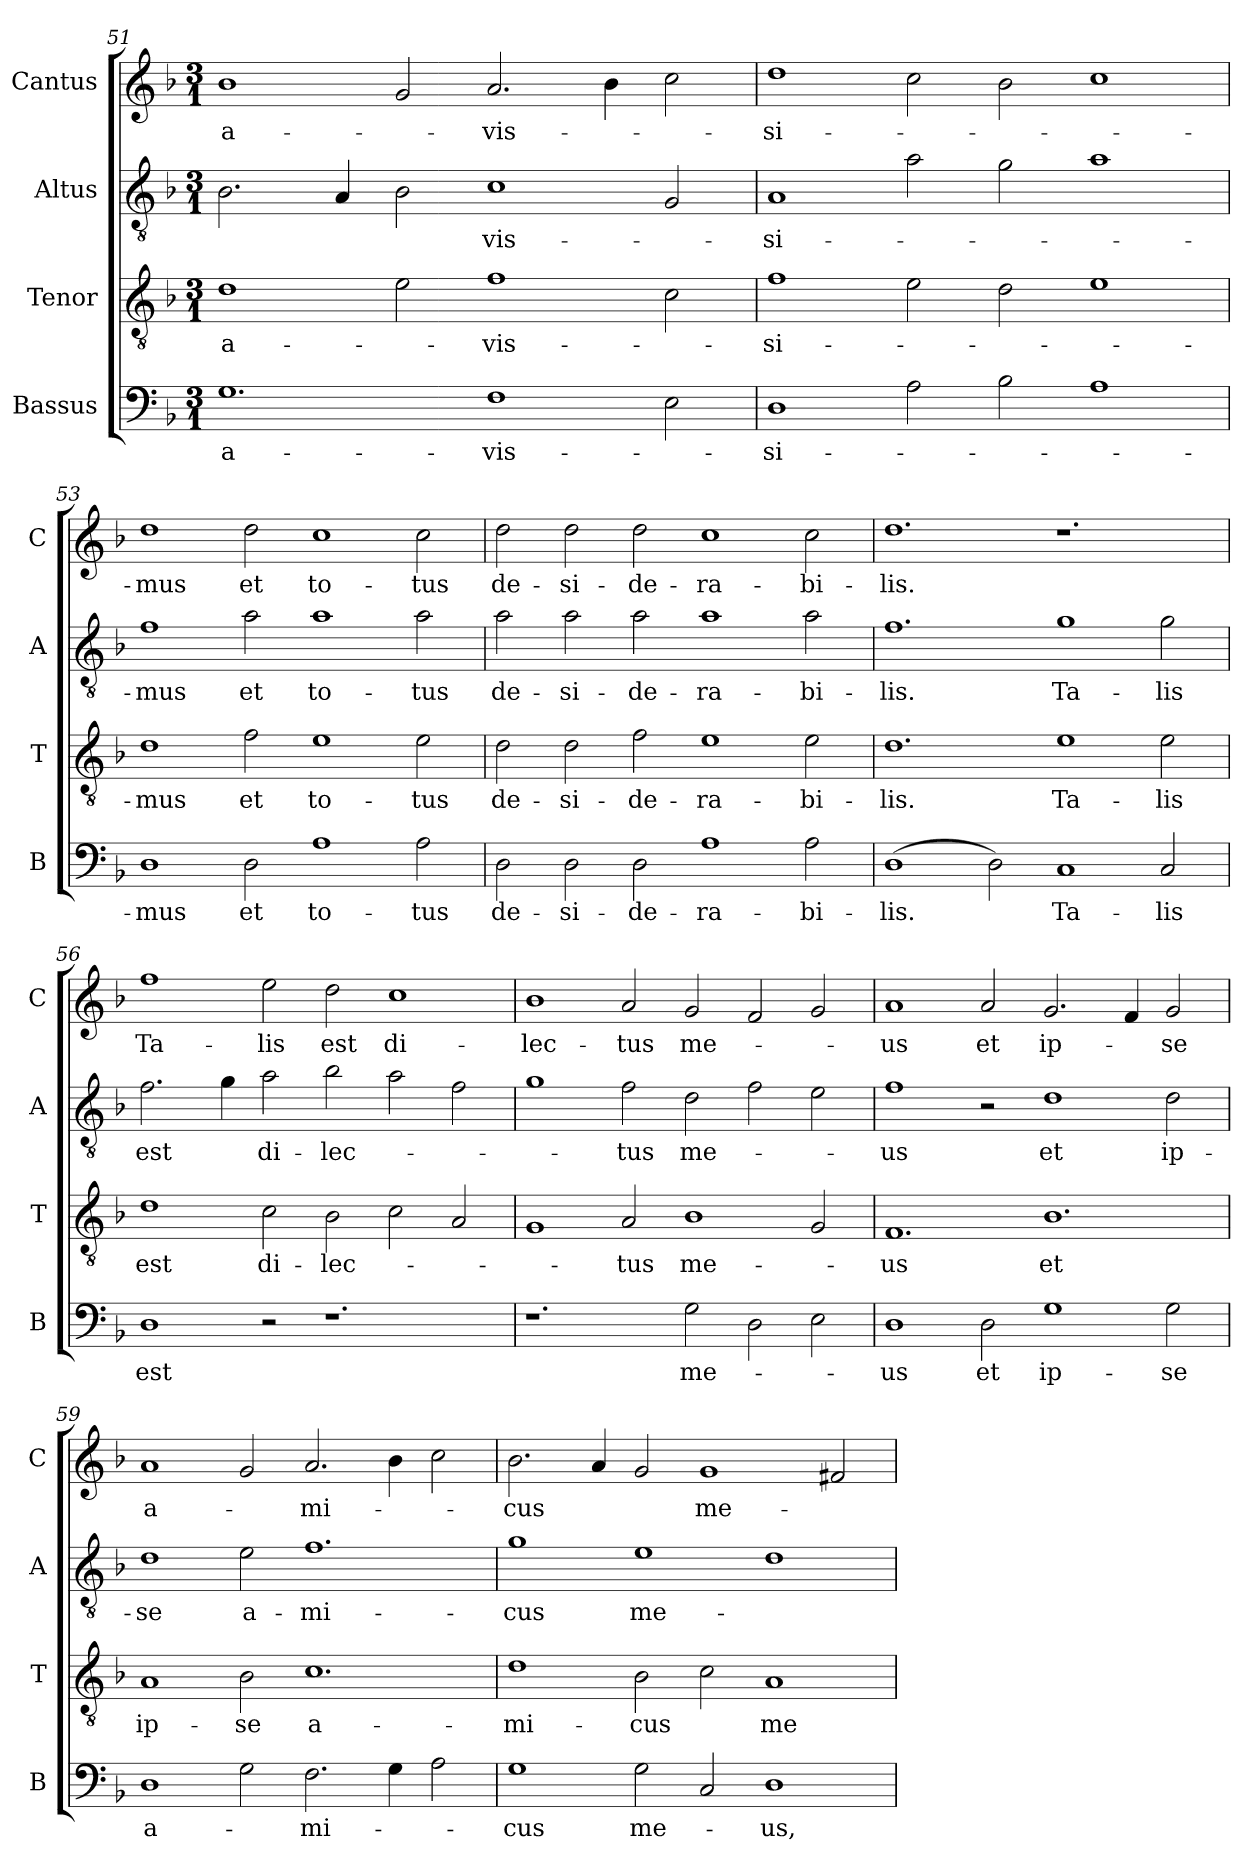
**kern	**text	**kern	**text	**kern	**text	**kern	**text
*part4	*part4	*part3	*part3	*part2	*part2	*part1	*part1
*staff4	*staff4	*staff3	*staff3	*staff2	*staff2	*staff1	*staff1
*I"Bassus	*	*I"Tenor	*	*I"Altus	*	*I"Cantus	*
*I'B	*	*I'T	*	*I'A	*	*I'C	*
!!LO:LB:g=z
*clefF4	*	*clefGv2	*	*clefGv2	*	*clefG2	*
*k[b-]	*	*k[b-]	*	*k[b-]	*	*k[b-]	*
*M3/1	*	*M3/1	*	*M3/1	*	*M3/1	*
=51	=51	=51	=51	=51	=51	=51	=51
1.G	-a-	1d	-a-	2.B-	.	1b-	-a-
.	.	.	.	4A	.	.	.
.	.	2e	.	2B-	.	2g	.
1F	-vis-	1f	-vis-	1c	-vis-	2.a	-vis-
.	.	.	.	.	.	4b-	.
2E	.	2c	.	2G	.	2cc	.
=52	=52	=52	=52	=52	=52	=52	=52
1D	-si-	1f	-si-	1A	-si-	1dd	-si-
2A	.	2e	.	2a	.	2cc	.
2B-	.	2d	.	2g	.	2b-	.
1A	.	1e	.	1a	.	1cc	.
=53	=53	=53	=53	=53	=53	=53	=53
1D	-mus	1d	-mus	1f	-mus	1dd	-mus
2D	et	2f	et	2a	et	2dd	et
1A	to-	1e	to-	1a	to-	1cc	to-
2A	-tus	2e	-tus	2a	-tus	2cc	-tus
!!LO:LB:g=z
=54	=54	=54	=54	=54	=54	=54	=54
2D	de-	2d	de-	2a	de-	2dd	de-
2D	-si-	2d	-si-	2a	-si-	2dd	-si-
2D	-de-	2f	-de-	2a	-de-	2dd	-de-
1A	-ra-	1e	-ra-	1a	-ra-	1cc	-ra-
2A	-bi-	2e	-bi-	2a	-bi-	2cc	-bi-
=55	=55	=55	=55	=55	=55	=55	=55
(1D	-lis.	1.d	-lis.	1.f	-lis.	1.dd	-lis.
2D)	.	.	.	.	.	.	.
1C	Ta-	1e	Ta-	1g	Ta-	1.r	.
2C	-lis	2e	-lis	2g	-lis	.	.
=56	=56	=56	=56	=56	=56	=56	=56
1D	est	1d	est	2.f	est	1ff	Ta-
.	.	.	.	4g	.	.	.
2r	.	2c	di-	2a	di-	2ee	-lis
1.r	.	2B-	-lec-	2b-	-lec-	2dd	est
.	.	2c	.	2a	.	1cc	di-
.	.	2A	.	2f	.	.	.
!!LO:LB:g=z
=57	=57	=57	=57	=57	=57	=57	=57
1.r	.	1G	.	1g	.	1b-	-lec-
.	.	2A	-tus	2f	-tus	2a	-tus
2G	me-	1B-	me-	2d	me-	2g	me-
2D	.	.	.	2f	.	2f	.
2E	.	2G	.	2e	.	2g	.
=58	=58	=58	=58	=58	=58	=58	=58
1D	-us	1.F	-us	1f	-us	1a	-us
2D	et	.	.	2r	.	2a	et
1G	ip-	1.B-	et	1d	et	2.g	ip-
.	.	.	.	.	.	4f	.
2G	-se	.	.	2d	ip-	2g	-se
=59	=59	=59	=59	=59	=59	=59	=59
1D	a-	1A	ip-	1d	-se	1a	a-
2G	.	2B-	-se	2e	a-	2g	.
2.F	-mi-	1.c	a-	1.f	-mi-	2.a	-mi-
4G	.	.	.	.	.	4b-	.
2A	.	.	.	.	.	2cc	.
!!LO:LB:g=z
=60	=60	=60	=60	=60	=60	=60	=60
1G	-cus	1d	-mi-	1g	-cus	2.b-	-cus
.	.	.	.	.	.	4a	.
2G	me-	2B-	-cus	1e	me-	2g	.
2C	.	2c	.	.	.	1g	me-
1D	-us,	1A	me-	1d	.	.	.
.	.	.	.	.	.	2f#X	.
=	=	=	=	=	=	=	=
*-	*-	*-	*-	*-	*-	*-	*-
